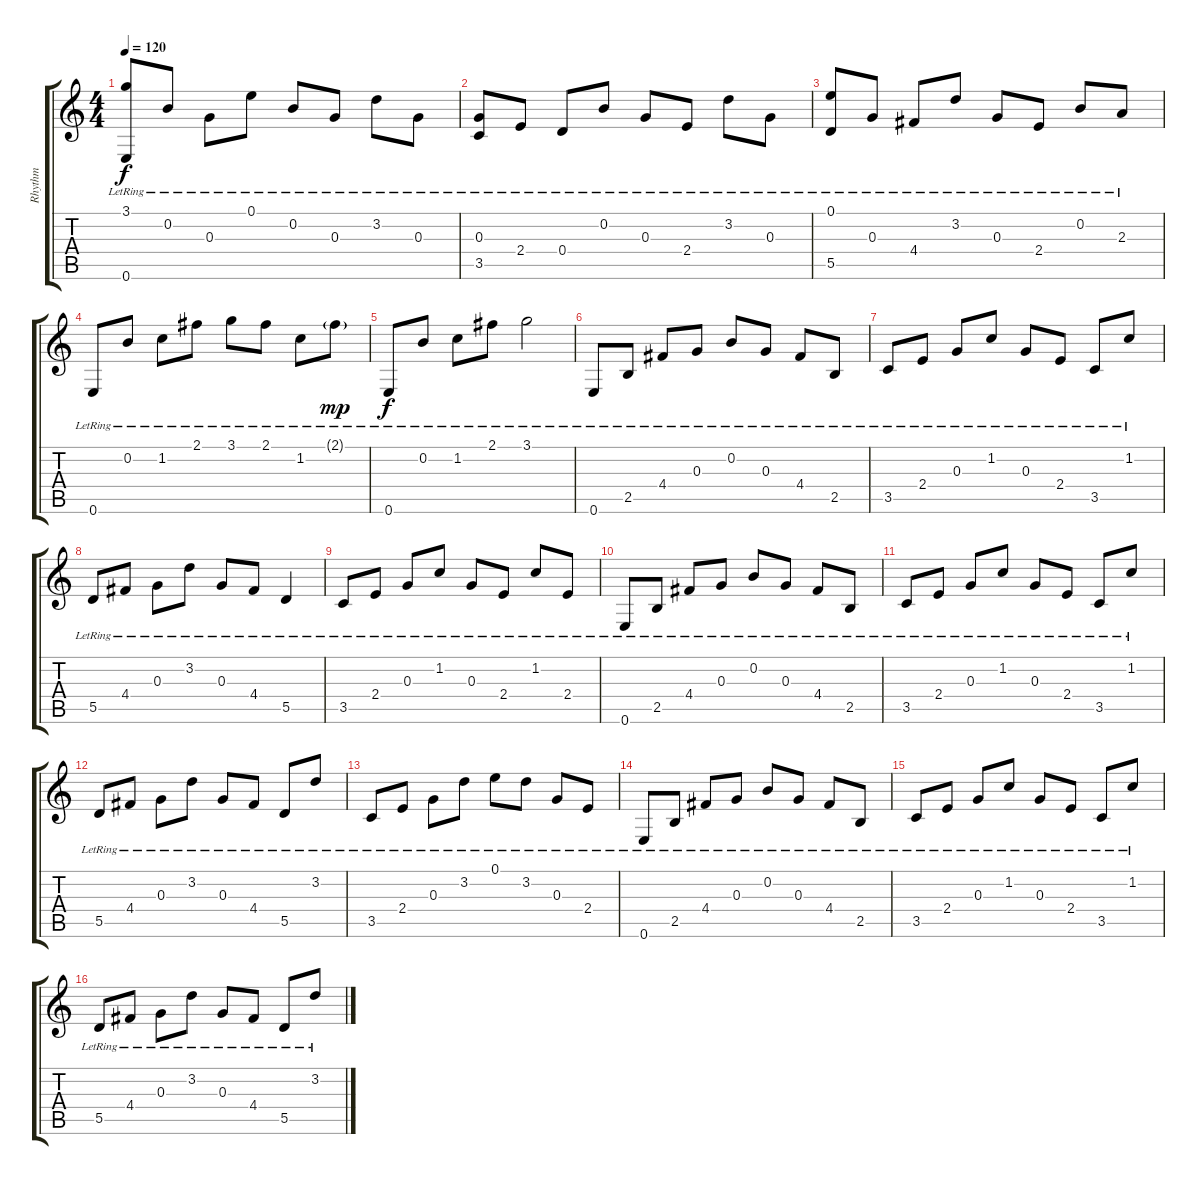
\track ("Rhythm" "Rhythm") {instrument acousticguitarsteel}
\staff {score tabs}
\tuning (E4 B3 G3 D3 A2 E2) {hide}
\ts (4 4)
\tempo 120
\clef g2
\ks c
(3.1{lr} 0.6{lr}).8{dy f} 0.2{lr}.8 0.3{lr}.8 0.1{lr}.8 0.2{lr}.8 0.3{lr}.8 3.2{lr}.8 0.3{lr}.8 |
(0.3{lr} 3.5{lr}).8 2.4{lr}.8 0.4{lr}.8 0.2{lr}.8 0.3{lr}.8 2.4{lr}.8 3.2{lr}.8 0.3{lr}.8 |
(0.1{lr} 5.5{lr}).8 0.3{lr}.8 4.4{lr}.8 3.2{lr}.8 0.3{lr}.8 2.4{lr}.8 0.2{lr}.8 2.3{lr}.8 |
0.6{lr}.8 0.2{lr}.8 1.2{lr}.8 2.1{lr}.8 3.1{lr}.8 2.1{lr}.8 1.2{lr}.8 2.1{g lr}.8{dy mp} |
0.6{lr}.8{dy f} 0.2{lr}.8 1.2{lr}.8 2.1{lr}.8 3.1{lr}.2 |
0.6{lr}.8 2.5{lr}.8 4.4{lr}.8 0.3{lr}.8 0.2{lr}.8 0.3{lr}.8 4.4{lr}.8 2.5{lr}.8 |
3.5{lr}.8 2.4{lr}.8 0.3{lr}.8 1.2{lr}.8 0.3{lr}.8 2.4{lr}.8 3.5{lr}.8 1.2{lr}.8 |
5.5{lr}.8 4.4{lr}.8 0.3{lr}.8 3.2{lr}.8 0.3{lr}.8 4.4{lr}.8 5.5{lr}.4 |
3.5{lr}.8 2.4{lr}.8 0.3{lr}.8 1.2{lr}.8 0.3{lr}.8 2.4{lr}.8 1.2{lr}.8 2.4{lr}.8 |
0.6{lr}.8 2.5{lr}.8 4.4{lr}.8 0.3{lr}.8 0.2{lr}.8 0.3{lr}.8 4.4{lr}.8 2.5{lr}.8 |
3.5{lr}.8 2.4{lr}.8 0.3{lr}.8 1.2{lr}.8 0.3{lr}.8 2.4{lr}.8 3.5{lr}.8 1.2{lr}.8 |
5.5{lr}.8 4.4{lr}.8 0.3{lr}.8 3.2{lr}.8 0.3{lr}.8 4.4{lr}.8 5.5{lr}.8 3.2{lr}.8 |
3.5{lr}.8 2.4{lr}.8 0.3{lr}.8 3.2{lr}.8 0.1{lr}.8 3.2{lr}.8 0.3{lr}.8 2.4{lr}.8 |
0.6{lr}.8 2.5{lr}.8 4.4{lr}.8 0.3{lr}.8 0.2{lr}.8 0.3{lr}.8 4.4{lr}.8 2.5{lr}.8 |
3.5{lr}.8 2.4{lr}.8 0.3{lr}.8 1.2{lr}.8 0.3{lr}.8 2.4{lr}.8 3.5{lr}.8 1.2{lr}.8 |
5.5{lr}.8 4.4{lr}.8 0.3{lr}.8 3.2{lr}.8 0.3{lr}.8 4.4{lr}.8 5.5{lr}.8 3.2{lr}.8
